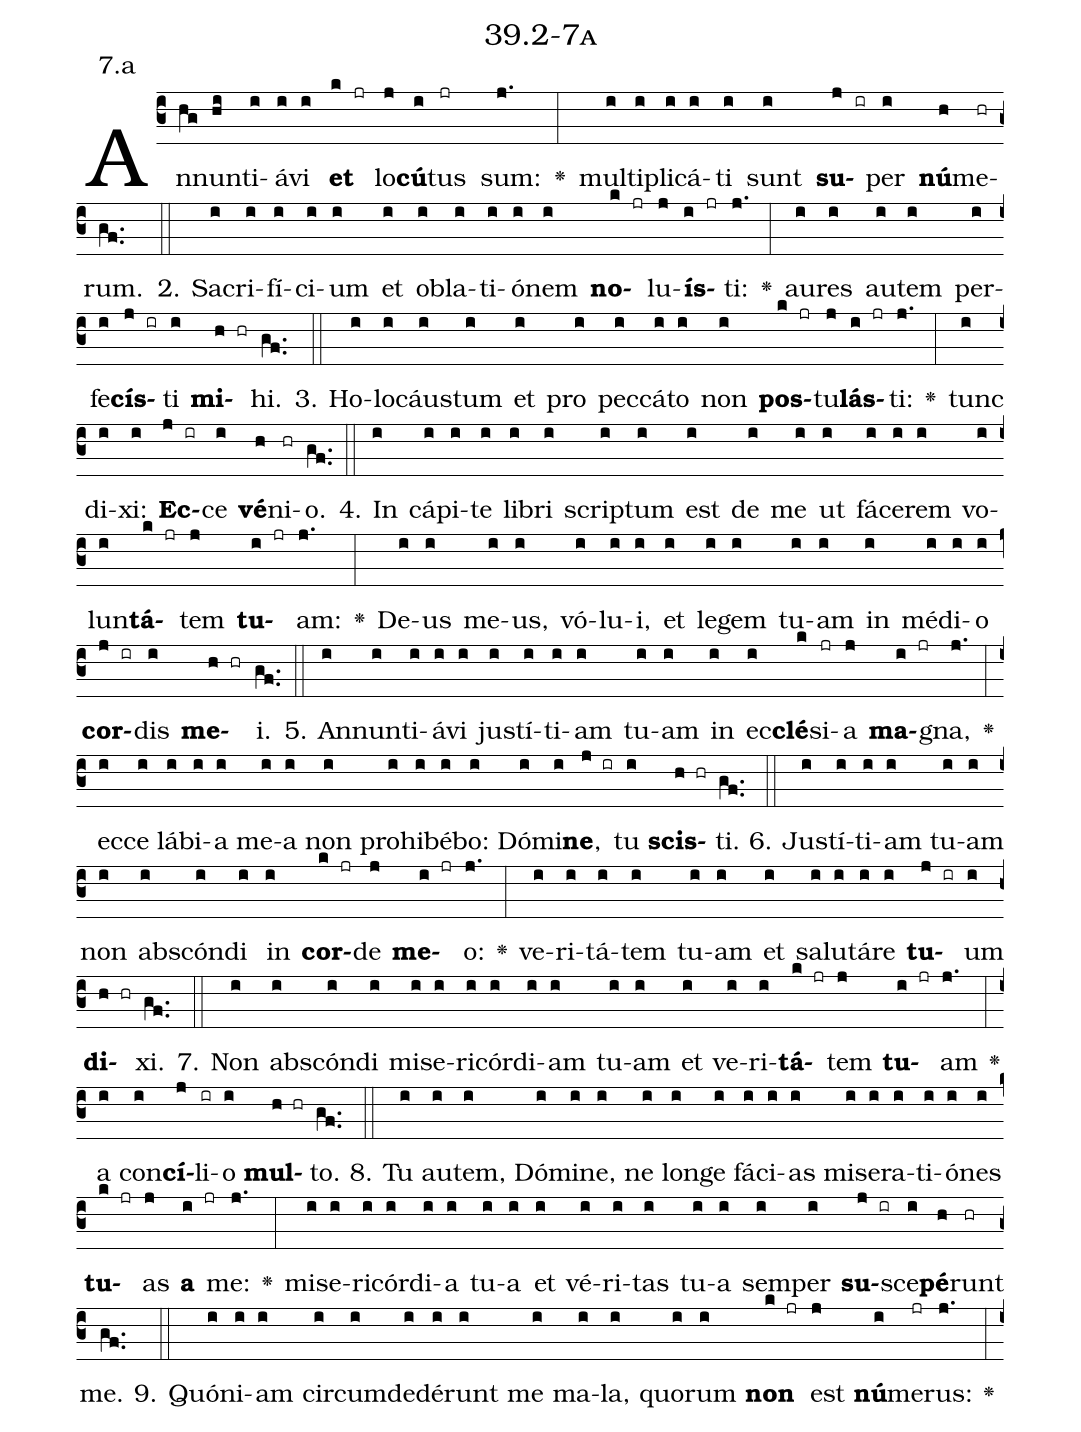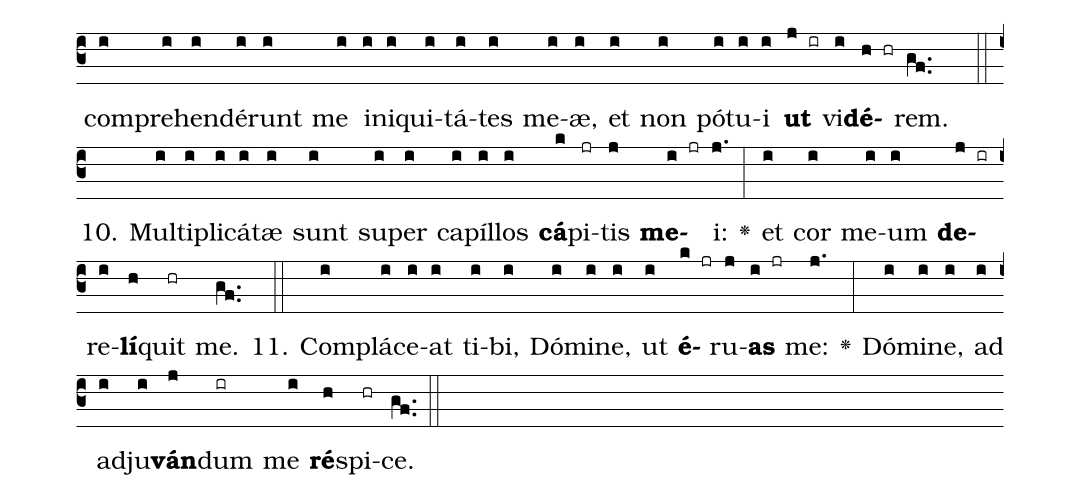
name: 39.2-7a;
annotation: 7.a;
%%
(c3)An(hg)nun(hi)ti(i)á(i)vi(i) <b>et</b>(k jr) lo(j)<b>cú</b>(i)tus(jr) sum:(j.) <v>\greheightstar</v>(:) mul(i)ti(i)pli(i)cá(i)ti(i) sunt(i) <b>su</b>(j ir)per(i) <b>nú</b>(h)me(hr)rum.(gf..) (::)
2. Sa(i)cri(i)fí(i)ci(i)um(i) et(i) ob(i)la(i)ti(i)ó(i)nem(i) <b>no</b>(k jr)lu(j)<b>ís</b>(i jr)ti:(j.) <v>\greheightstar</v>(:) au(i)res(i) au(i)tem(i) per(i)fe(i)<b>cís</b>(j ir)ti(i) <b>mi</b>(h hr)hi.(gf..) (::)
3. Ho(i)lo(i)cáus(i)tum(i) et(i) pro(i) pec(i)cá(i)to(i) non(i) <b>pos</b>(k jr)tu(j)<b>lás</b>(i jr)ti:(j.) <v>\greheightstar</v>(:) tunc(i) di(i)xi:(i) <b>Ec</b>(j ir)ce(i) <b>vé</b>(h)ni(hr)o.(gf..) (::)
4. In(i) cá(i)pi(i)te(i) li(i)bri(i) scrip(i)tum(i) est(i) de(i) me(i) ut(i) fá(i)ce(i)rem(i) vo(i)lun(i)<b>tá</b>(k jr)tem(j) <b>tu</b>(i jr)am:(j.) <v>\greheightstar</v>(:) De(i)us(i) me(i)us,(i) vó(i)lu(i)i,(i) et(i) le(i)gem(i) tu(i)am(i) in(i) mé(i)di(i)o(i) <b>cor</b>(j ir)dis(i) <b>me</b>(h hr)i.(gf..) (::)
5. An(i)nun(i)ti(i)á(i)vi(i) jus(i)tí(i)ti(i)am(i) tu(i)am(i) in(i) ec(i)<b>clé</b>(k)si(jr)a(j) <b>ma</b>(i jr)gna,(j.) <v>\greheightstar</v>(:) ec(i)ce(i) lá(i)bi(i)a(i) me(i)a(i) non(i) pro(i)hi(i)bé(i)bo:(i) Dó(i)mi(i)<b>ne</b>,(j ir) tu(i) <b>scis</b>(h hr)ti.(gf..) (::)
6. Jus(i)tí(i)ti(i)am(i) tu(i)am(i) non(i) abs(i)cón(i)di(i) in(i) <b>cor</b>(k jr)de(j) <b>me</b>(i jr)o:(j.) <v>\greheightstar</v>(:) ve(i)ri(i)tá(i)tem(i) tu(i)am(i) et(i) sa(i)lu(i)tá(i)re(i) <b>tu</b>(j ir)um(i) <b>di</b>(h hr)xi.(gf..) (::)
7. Non(i) abs(i)cón(i)di(i) mi(i)se(i)ri(i)cór(i)di(i)am(i) tu(i)am(i) et(i) ve(i)ri(i)<b>tá</b>(k jr)tem(j) <b>tu</b>(i jr)am(j.) <v>\greheightstar</v>(:) a(i) con(i)<b>cí</b>(j)li(ir)o(i) <b>mul</b>(h hr)to.(gf..) (::)
8. Tu(i) au(i)tem,(i) Dó(i)mi(i)ne,(i) ne(i) lon(i)ge(i) fá(i)ci(i)as(i) mi(i)se(i)ra(i)ti(i)ó(i)nes(i) <b>tu</b>(k jr)as(j) <b>a</b>(i jr) me:(j.) <v>\greheightstar</v>(:) mi(i)se(i)ri(i)cór(i)di(i)a(i) tu(i)a(i) et(i) vé(i)ri(i)tas(i) tu(i)a(i) sem(i)per(i) <b>su</b>(j ir)sce(i)<b>pé</b>(h)runt(hr) me.(gf..) (::)
9. Quón(i)i(i)am(i) cir(i)cum(i)de(i)dé(i)runt(i) me(i) ma(i)la,(i) quo(i)rum(i) <b>non</b>(k jr) est(j) <b>nú</b>(i)me(jr)rus:(j.) <v>\greheightstar</v>(:) com(i)pre(i)hen(i)dé(i)runt(i) me(i) in(i)i(i)qui(i)tá(i)tes(i) me(i)æ,(i) et(i) non(i) pót(i)u(i)i(i) <b>ut</b>(j ir) vi(i)<b>dé</b>(h hr)rem.(gf..) (::)
10. Mul(i)ti(i)pli(i)cá(i)tæ(i) sunt(i) su(i)per(i) ca(i)píl(i)los(i) <b>cá</b>(k)pi(jr)tis(j) <b>me</b>(i jr)i:(j.) <v>\greheightstar</v>(:) et(i) cor(i) me(i)um(i) <b>de</b>(j ir)re(i)<b>lí</b>(h)quit(hr) me.(gf..) (::)
11. Com(i)plá(i)ce(i)at(i) ti(i)bi,(i) Dó(i)mi(i)ne,(i) ut(i) <b>é</b>(k jr)ru(j)<b>as</b>(i jr) me:(j.) <v>\greheightstar</v>(:) Dó(i)mi(i)ne,(i) ad(i) ad(i)ju(i)<b>ván</b>(j)dum(ir) me(i) <b>ré</b>(h)spi(hr)ce.(gf..) (::)
